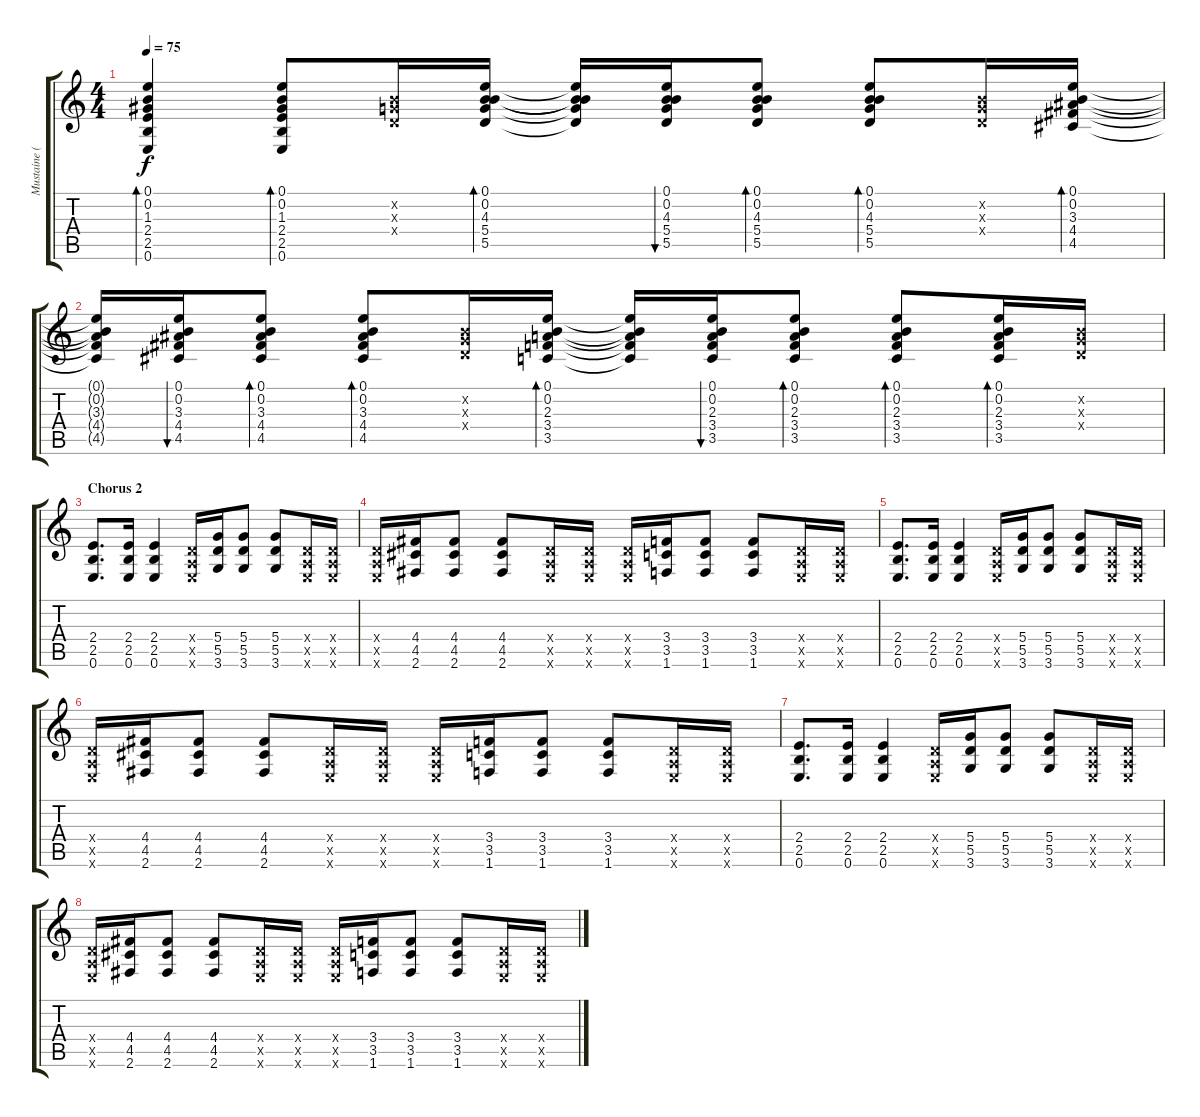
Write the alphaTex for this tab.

\track ("Mustaine (Acoustic)" "Mustaine (") {instrument acousticguitarsteel}
\staff {score tabs}
\tuning (E4 B3 G3 D3 A2 E2) {hide}
\ts (4 4)
\tempo 75
\clef g2
\ks c
(0.1 0.2 1.3 2.4 2.5 0.6).4{bd 30 dy f} (0.1 0.2 1.3 2.4 2.5 0.6).8{bd 30} (0.2{x} 0.3{x} 0.4{x}).16 (0.1 0.2 4.3 5.4 5.5).16{bd 30} (0.1{t} 0.2{t} 4.3{t} 5.4{t} 5.5{t}).16 (0.1 0.2 4.3 5.4 5.5).16{bu 30} (0.1 0.2 4.3 5.4 5.5).8{bd 30} (0.1 0.2 4.3 5.4 5.5).8{bd 30} (0.2{x} 0.3{x} 0.4{x}).16 (0.1 0.2 3.3 4.4 4.5).16{bd 30} |
(0.1{t} 0.2{t} 3.3{t} 4.4{t} 4.5{t}).16 (0.1 0.2 3.3 4.4 4.5).16{bu 30} (0.1 0.2 3.3 4.4 4.5).8{bd 30} (0.1 0.2 3.3 4.4 4.5).8{bd 30} (0.2{x} 0.3{x} 0.4{x}).16 (0.1 0.2 2.3 3.4 3.5).16{bd 30} (0.1{t} 0.2{t} 2.3{t} 3.4{t} 3.5{t}).16 (0.1 0.2 2.3 3.4 3.5).16{bu 30} (0.1 0.2 2.3 3.4 3.5).8{bd 30} (0.1 0.2 2.3 3.4 3.5).8{bd 30} (0.1 0.2 2.3 3.4 3.5).16{bd 30} (0.2{x} 0.3{x} 0.4{x}).16 |
\section ("" "Chorus 2")
(2.4 2.5 0.6).8{d} (2.4 2.5 0.6).16 (2.4 2.5 0.6).4 (0.4{x} 0.5{x} 0.6{x}).16 (5.4 5.5 3.6).16 (5.4 5.5 3.6).8 (5.4 5.5 3.6).8 (0.4{x} 0.5{x} 0.6{x}).16 (0.4{x} 0.5{x} 0.6{x}).16 |
(0.4{x} 0.5{x} 0.6{x}).16 (4.4 4.5 2.6).16 (4.4 4.5 2.6).8 (4.4 4.5 2.6).8 (0.4{x} 0.5{x} 0.6{x}).16 (0.4{x} 0.5{x} 0.6{x}).16 (0.4{x} 0.5{x} 0.6{x}).16 (3.4 3.5 1.6).16 (3.4 3.5 1.6).8 (3.4 3.5 1.6).8 (0.4{x} 0.5{x} 0.6{x}).16 (0.4{x} 0.5{x} 0.6{x}).16 |
(2.4 2.5 0.6).8{d} (2.4 2.5 0.6).16 (2.4 2.5 0.6).4 (0.4{x} 0.5{x} 0.6{x}).16 (5.4 5.5 3.6).16 (5.4 5.5 3.6).8 (5.4 5.5 3.6).8 (0.4{x} 0.5{x} 0.6{x}).16 (0.4{x} 0.5{x} 0.6{x}).16 |
(0.4{x} 0.5{x} 0.6{x}).16 (4.4 4.5 2.6).16 (4.4 4.5 2.6).8 (4.4 4.5 2.6).8 (0.4{x} 0.5{x} 0.6{x}).16 (0.4{x} 0.5{x} 0.6{x}).16 (0.4{x} 0.5{x} 0.6{x}).16 (3.4 3.5 1.6).16 (3.4 3.5 1.6).8 (3.4 3.5 1.6).8 (0.4{x} 0.5{x} 0.6{x}).16 (0.4{x} 0.5{x} 0.6{x}).16 |
(2.4 2.5 0.6).8{d} (2.4 2.5 0.6).16 (2.4 2.5 0.6).4 (0.4{x} 0.5{x} 0.6{x}).16 (5.4 5.5 3.6).16 (5.4 5.5 3.6).8 (5.4 5.5 3.6).8 (0.4{x} 0.5{x} 0.6{x}).16 (0.4{x} 0.5{x} 0.6{x}).16 |
(0.4{x} 0.5{x} 0.6{x}).16 (4.4 4.5 2.6).16 (4.4 4.5 2.6).8 (4.4 4.5 2.6).8 (0.4{x} 0.5{x} 0.6{x}).16 (0.4{x} 0.5{x} 0.6{x}).16 (0.4{x} 0.5{x} 0.6{x}).16 (3.4 3.5 1.6).16 (3.4 3.5 1.6).8 (3.4 3.5 1.6).8 (0.4{x} 0.5{x} 0.6{x}).16 (0.4{x} 0.5{x} 0.6{x}).16
